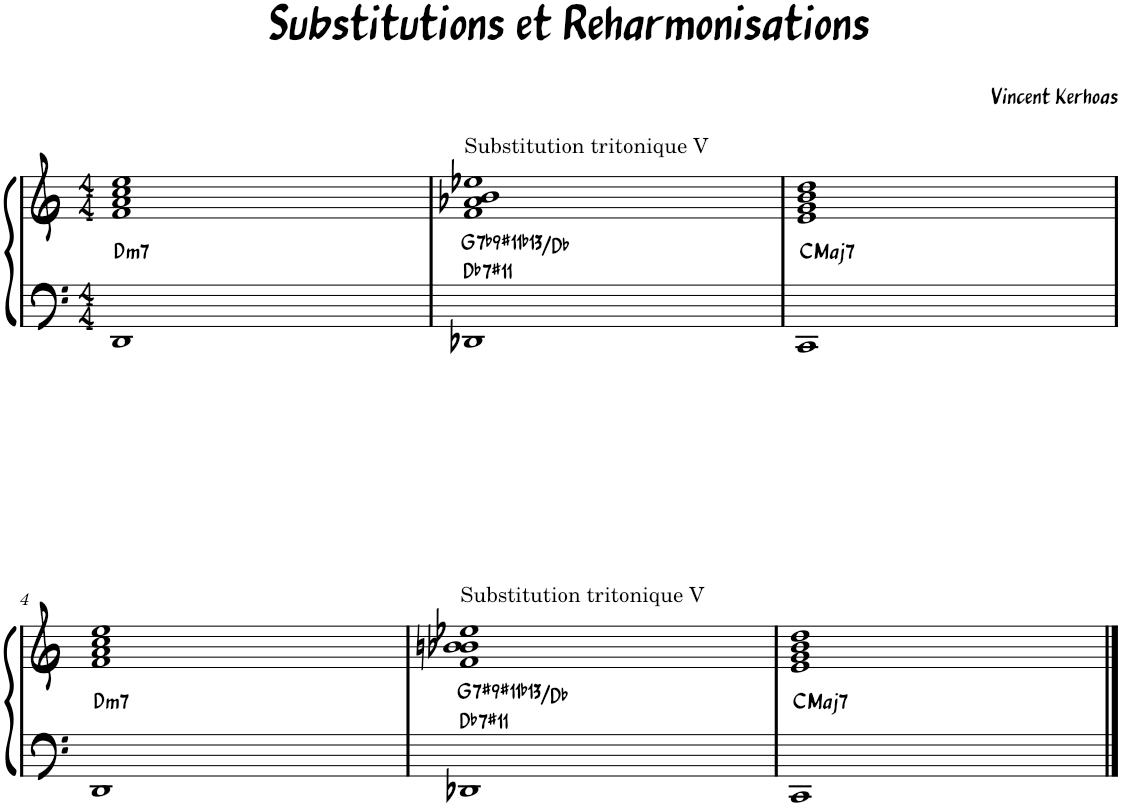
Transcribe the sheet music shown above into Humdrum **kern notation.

**kern	**kern	**harte
*part1	*part1	*part1
*staff2	*staff1	*
*I"Piano	*	*
*I'Pno.	*	*
*clefF4	*clefG2	*
*k[]	*k[]	*
*M4/4	*M4/4	*
=1	=1	=1
!	!	!LO:H:kt=m7
1DD	1f 1a 1cc 1ee	D:min7
=2	=2	=2
!	!LO:TX:a:t=Substitution tritonique V	!LO:H:n=1:kt=7
!	!	!LO:H:n=2:kt=7
1DD-X	1f 1a-X 1b 1ee-X	Db:7(#11) G:7(b9,#11,b13)/b5
=3	=3	=3
!	!	!LO:H:kt=Maj7
1CC	1e 1g 1b 1dd	C:maj7
!!LO:LB:g=z
=4	=4	=4
*k[]	*k[]	*
!	!	!LO:H:kt=m7
1DD	1f 1a 1cc 1ee	D:min7
=5	=5	=5
*k[]	*k[]	*
!	!LO:TX:a:t=Substitution tritonique V	!LO:H:n=1:kt=7
!	!	!LO:H:n=2:kt=7
1DD-X	1f 1b-X 1bn 1ee-X	Db:7(#11) G:7(#9,#11,b13)/b5
=6	=6	=6
!	!	!LO:H:kt=Maj7
1CC	1e 1g 1b 1dd	C:maj7
==	==	==
*-	*-	*-
